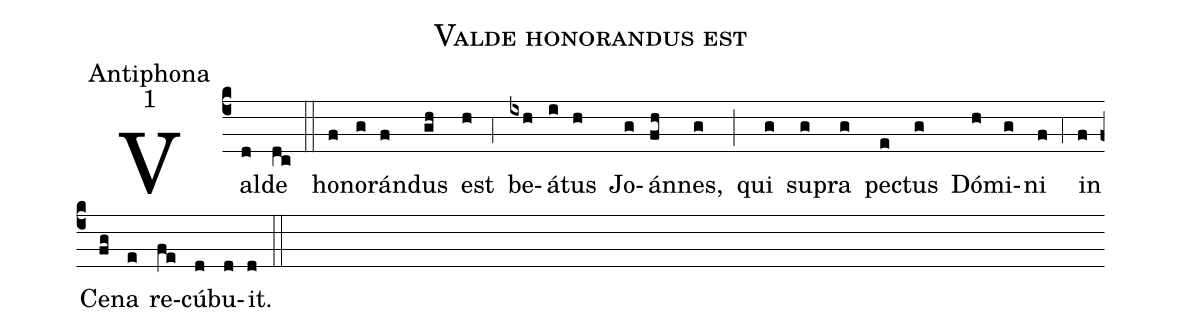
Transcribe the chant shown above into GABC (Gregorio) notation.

name:Valde honorandus est;
office-part:Antiphona;
mode:1;
%%
(c4) Val(d)de(dc) (::) ho(f)no(g)rán(f)dus(gh) est(h) (;4) be(ixh)á(i)tus(h) Jo(g)án(fh)nes,(g) (;) qui(g) su(g)pra(g) pe(e)ctus(g) Dó(h)mi(g)ni(f) (;4) in(f) Ce(fg)na(e) re(fe)cú(d)bu(d)it.(d) (::)
